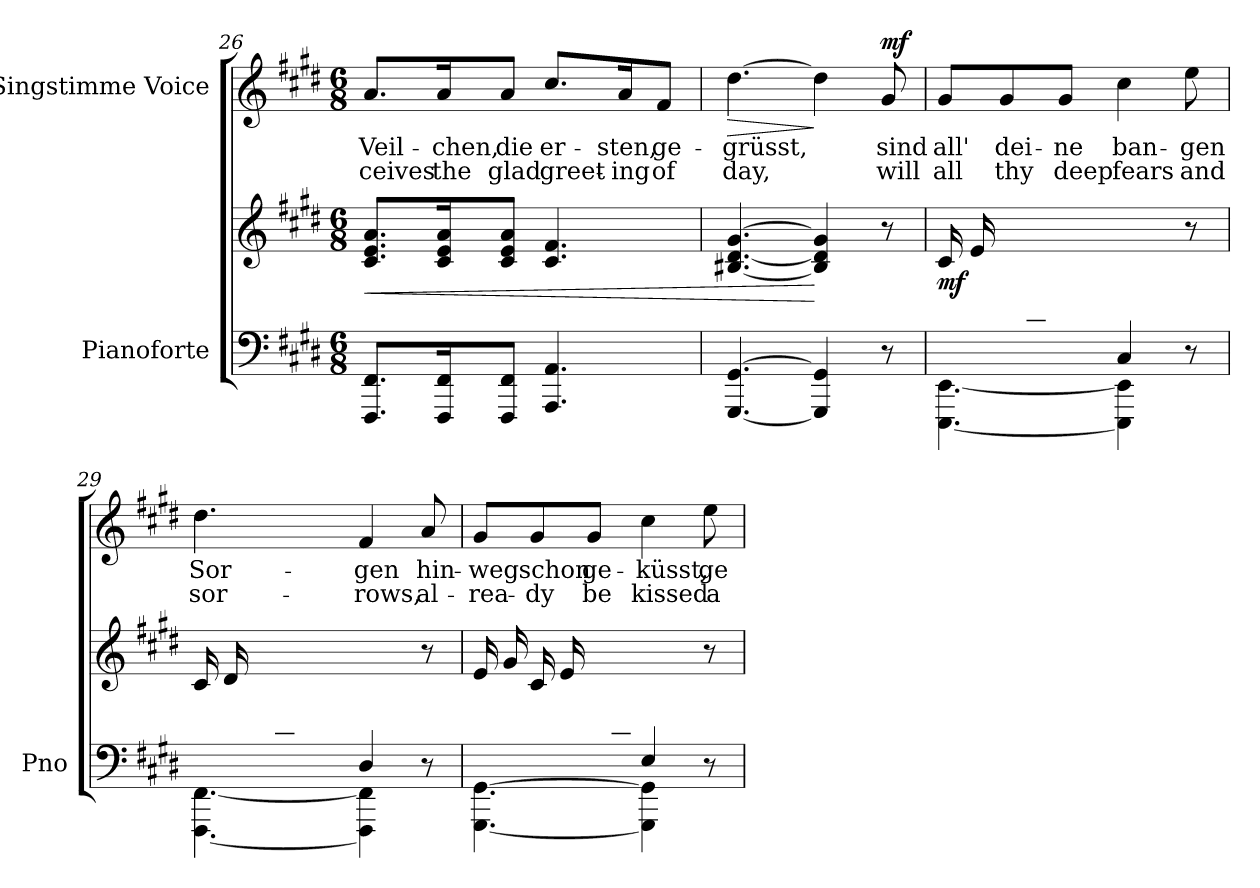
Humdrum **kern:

**kern	**kern	**dynam	**kern	**text	**text	**dynam
*part2	*part2	*part2	*part1	*part1	*part1	*part1
*staff3	*staff2	*staff2/3	*staff1	*staff1	*staff1	*staff1
*I"Pianoforte	*	*	*I"Singstimme Voice	*	*	*
*I'Pno	*	*	*	*	*	*
*clefF4	*clefG2	*	*clefG2	*	*	*
*k[f#c#g#d#]	*k[f#c#g#d#]	*	*k[f#c#g#d#]	*	*	*
*M6/8	*M6/8	*	*M6/8	*	*	*
=26	=26	=26	=26	=26	=26	=26
*^	*	*	*	*	*	*
!	!	!	!LO:HP:b	!	!	!	!
8.FFF#/ 8.FF#/L	4.ryy	8.c#/ 8.e/ 8.a/L	<	8.a/L	Veil-	-ceives	.
16FFF#/ 16FF#/K	.	16c#/ 16e/ 16a/K	.	16a/K	-chen,	the	.
8FFF#/ 8FF#/J	.	8c#/ 8e/ 8a/J	.	8a/J	die	glad	.
4.AAA/ 4.AA/	8ryy	4.c#/ 4.f#/	.	8.cc#/L	er-	greet-	.
.	8ryy	.	.	.	.	.	.
.	.	.	.	16a/K	-sten,	-ing	.
.	8ryy	.	.	8f#/J	ge-	of	.
=27	=27	=27	=27	=27	=27	=27	=27
!	!	!	!	!	!	!	!LO:HP:b
*v	*v	*	*	*	*	*	*
[4.GGG#/ [4.GG#/	[4.B#X/ [4.d#/ [4.g#/	.	[4.dd#\	-grüsst,	day,	>
4GGG#/] 4GG#/]	4B#/] 4d#/] 4g#/]	[	4dd#\]	.	.	]
!	!	!	!	!	!	!LO:DY:a
8r	8r	.	8g#/	sind	will	mf
=28	=28	=28	=28	=28	=28	=28
*^	*	*	*	*	*	*
!	!	!	!LO:DY:b	!	!	!	!
8ryy	[<4.EEE\ [<4.EE\	(16c#/LL	mf	8g#/L	all'	all	.
.	.	16e/	.	.	.	.	.
16G#/	.	2ryy	.	8g#/	dei-	thy	.
16c#/	.	.	.	.	.	.	.
16E/	.	.	.	8g#/J	-ne	deep	.
16G#/JJ	.	.	.	.	.	.	.
4C#/)	4EEE\] 4EE\]	.	.	4cc#\	ban-	fears	.
8ryy	8r	8r	.	8ee\	-gen	and	.
=29	=29	=29	=29	=29	=29	=29	=29
8ryy	[4.FFF#\ [<4.FF#\	(16c#/LL	.	4.dd#\	Sor-	sor-	.
.	.	16d#/	.	.	.	.	.
16A/	.	2ryy	.	.	.	.	.
16c#/	.	.	.	.	.	.	.
16F#/	.	.	.	.	.	.	.
16A/JJ	.	.	.	.	.	.	.
4D#/)	4FFF#\] 4FF#\]	.	.	4f#/	-gen	-rows,	.
8ryy	8r	8r	.	8a/	hin-	al-	.
=30	=30	=30	=30	=30	=30	=30	=30
4ryy	[<4.GGG#\ [<4.GG#\	(16e/LL	.	8g#/L	-weg	-rea-	.
.	.	16g#/	.	.	.	.	.
.	.	16c#/	.	8g#/	schon	-dy	.
.	.	16e/	.	.	.	.	.
16G#/	.	4.ryy	.	8g#/J	ge-	be	.
16c#/JJ	.	.	.	.	.	.	.
4E/)	4GGG#\] 4GG#\]	.	.	4cc#\	-küsst,	kissed	.
8ryy	8r	8r	.	8ee\	ge-	a-	.
*v	*v	*	*	*	*	*	*
=	=	=	=	=	=	=
*-	*-	*-	*-	*-	*-	*-
